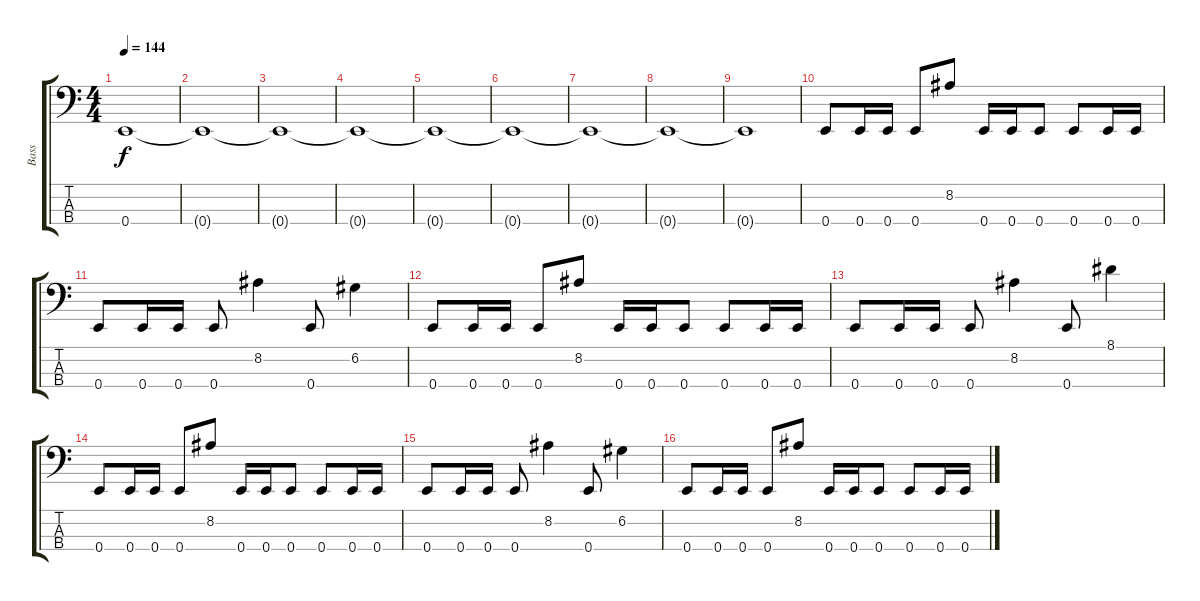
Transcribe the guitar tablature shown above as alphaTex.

\track ("Bass" "Bass") {instrument electricbassfinger}
\staff {score tabs}
\tuning (G2 D2 A1 E1) {hide}
\ts (4 4)
\tempo 144
\clef f4
\ks c
0.4{t}.1{dy f} |
0.4{t}.1 |
0.4{t}.1 |
0.4{t}.1 |
0.4{t}.1 |
0.4{t}.1 |
0.4{t}.1 |
0.4{t}.1 |
0.4{t}.1 |
0.4.8 0.4.16 0.4.16 0.4.8 8.2.8 0.4.16 0.4.16 0.4.8 0.4.8 0.4.16 0.4.16 |
0.4.8 0.4.16 0.4.16 0.4.8 8.2.4 0.4.8 6.2.4 |
0.4.8 0.4.16 0.4.16 0.4.8 8.2.8 0.4.16 0.4.16 0.4.8 0.4.8 0.4.16 0.4.16 |
0.4.8 0.4.16 0.4.16 0.4.8 8.2.4 0.4.8 8.1.4 |
0.4.8 0.4.16 0.4.16 0.4.8 8.2.8 0.4.16 0.4.16 0.4.8 0.4.8 0.4.16 0.4.16 |
0.4.8 0.4.16 0.4.16 0.4.8 8.2.4 0.4.8 6.2.4 |
0.4.8 0.4.16 0.4.16 0.4.8 8.2.8 0.4.16 0.4.16 0.4.8 0.4.8 0.4.16 0.4.16
